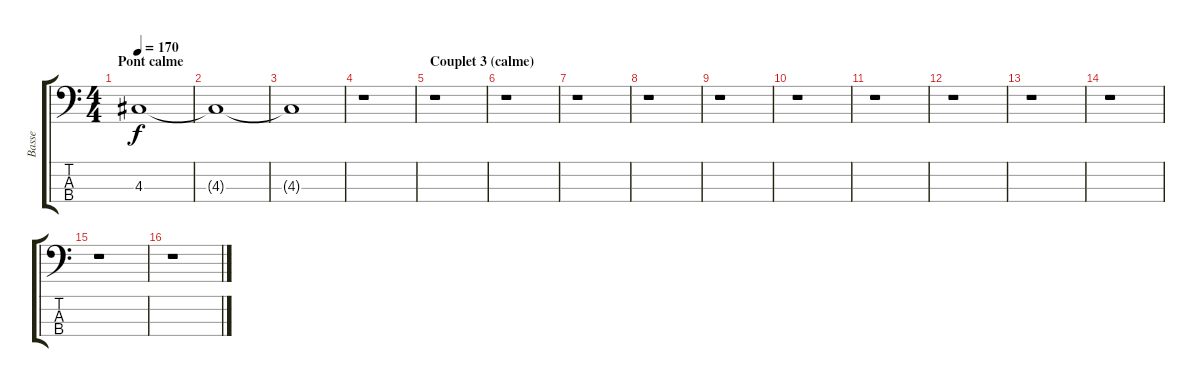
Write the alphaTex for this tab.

\track ("Basse" "Basse") {instrument electricbassfinger}
\staff {score tabs}
\tuning (G2 D2 A1 E1) {hide}
\ts (4 4)
\section ("" "Pont calme")
\tempo 170
\clef f4
\ks c
4.3.1{dy f} |
4.3{t}.1{volume 3} |
4.3{t}.1 |
r.1 |
\section ("" "Couplet 3 (calme)")
r.1 |
r.1 |
r.1 |
r.1 |
r.1 |
r.1 |
r.1 |
r.1 |
r.1 |
r.1 |
r.1 |
r.1
